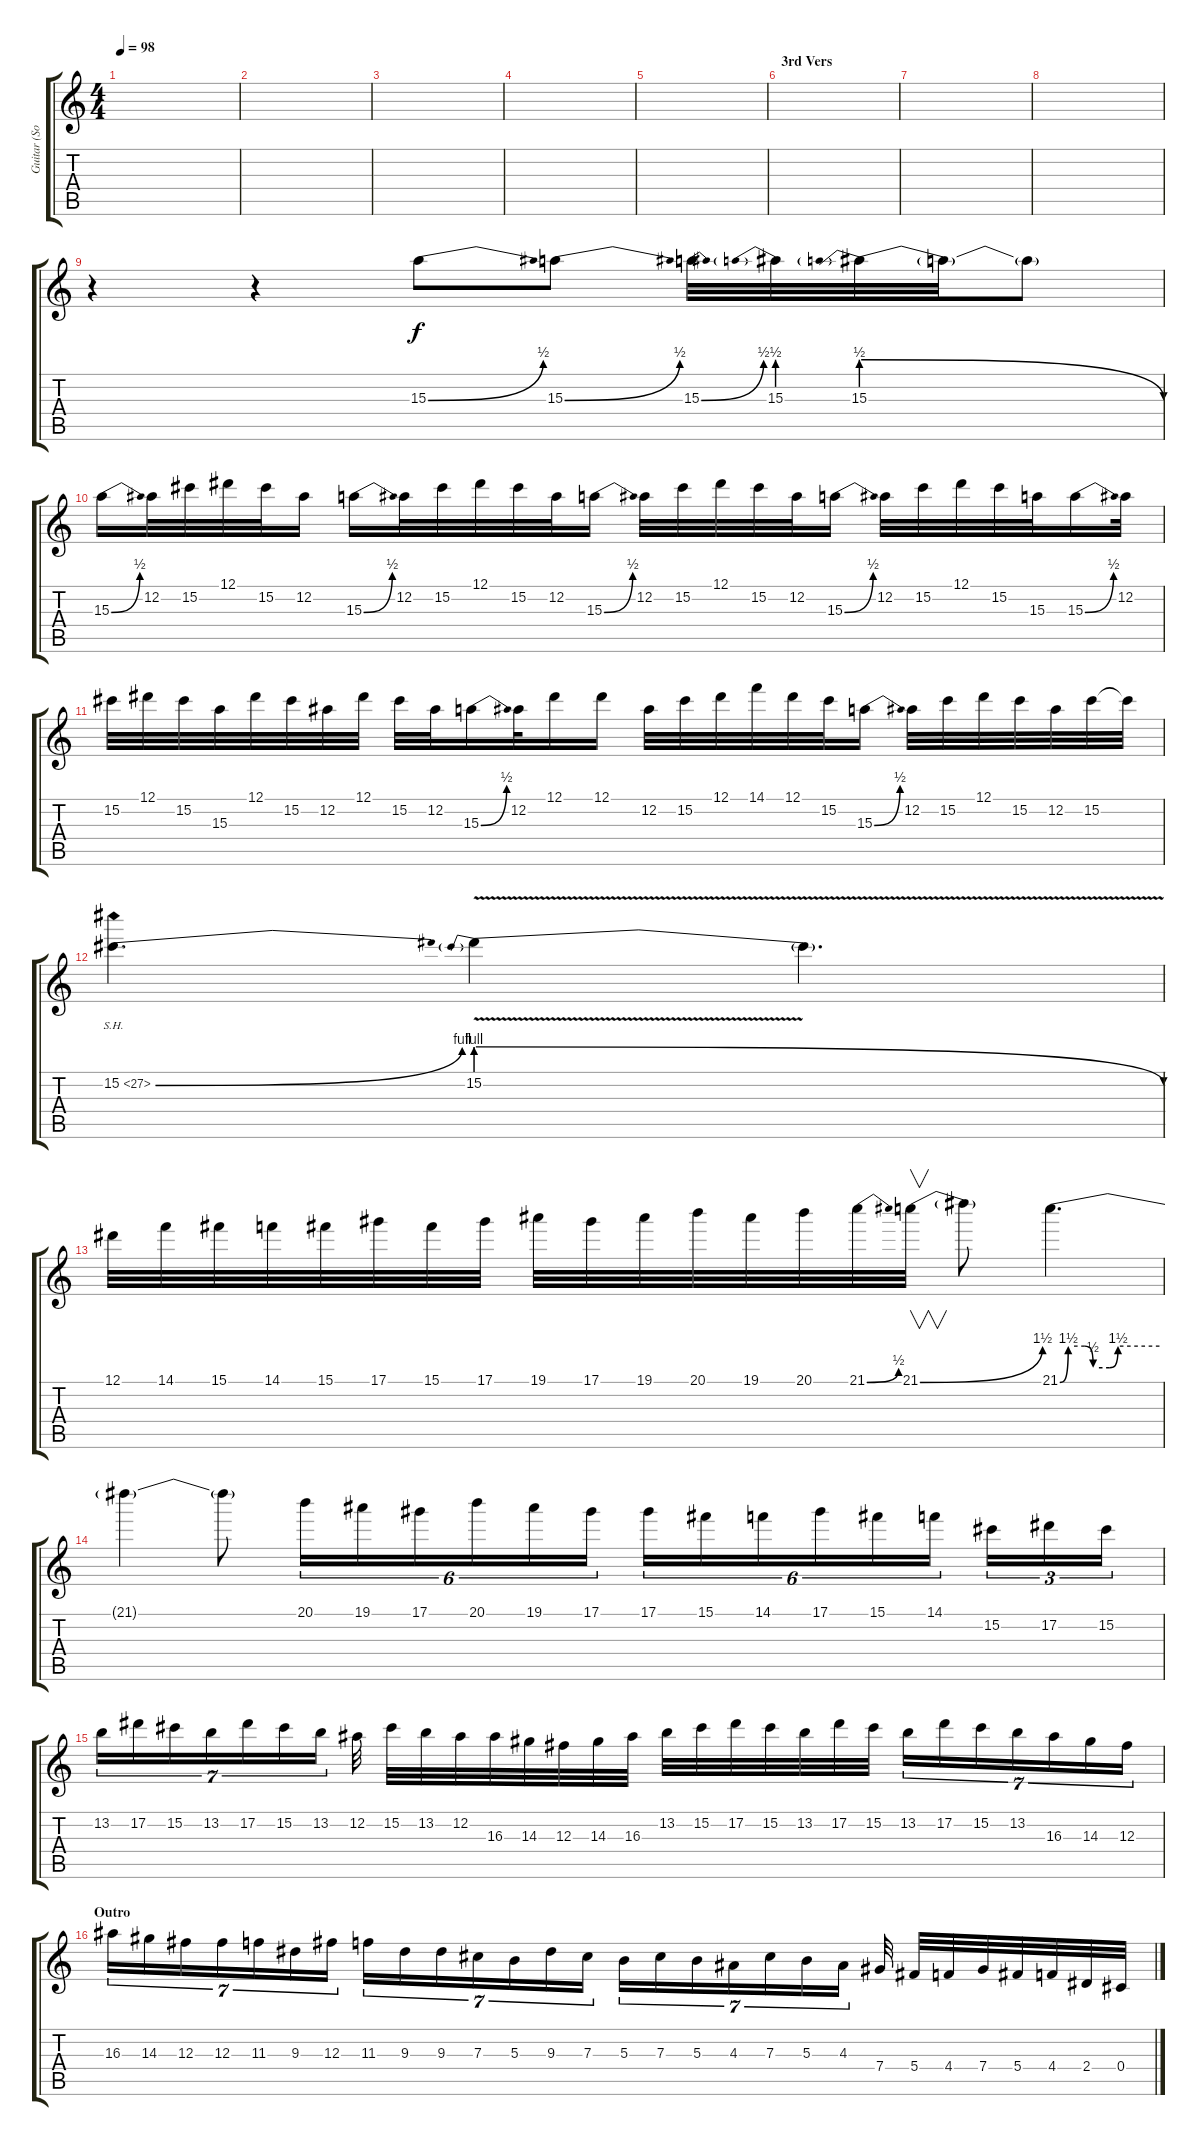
\track ("Guitar (Solo)" "Guitar (So") {instrument distortionguitar}
\staff {score tabs}
\tuning (Eb4 Bb3 Gb3 Db3 Ab2 Eb2) {hide}
\ts (4 4)
\tempo 98
\clef g2
\ks c
|
|
|
|
|
\section ("" "3rd Vers")
|
|
|
r.4{volume 14} r.4 15.3{be (bend 0 0 60 2)}.8 15.3{be (bend 0 0 60 2)}.8 15.3{be (bend 0 0 60 2)}.32 15.3{be (prebend 0 2 60 2)}.32 15.3{be (prebendrelease 0 2 60 0)}.32 15.3{t}.32 15.3{t}.8 |
15.3{be (bend 0 0 60 2)}.16{volume 14} 12.2.32 15.2.32 12.1.32 15.2.32 12.2.16 15.3{be (bend 0 0 60 2)}.16 12.2.32 15.2.32 12.1.32 15.2.32 12.2.32 15.3{be (bend 0 0 60 2)}.16 12.2.32 15.2.32 12.1.32 15.2.32 12.2.32 15.3{be (bend 0 0 60 2)}.16 12.2.32 15.2.32 12.1.32 15.2.32 15.3.32 15.3{be (bend 0 0 60 2)}.16 12.2.32 |
15.2.32{volume 14} 12.1.32 15.2.32 15.3.32 12.1.32 15.2.32 12.2.32 12.1.32 15.2.32 12.2.32 15.3{be (bend 0 0 60 2)}.16 12.2.32 12.1.16 12.1.16 12.2.32 15.2.32 12.1.32 14.1.32 12.1.32 15.2.32 15.3{be (bend 0 0 60 2)}.16 12.2.32 15.2.32 12.1.32 15.2.32 12.2.32 15.2.32 15.2{t}.32 |
15.2{be (bend 0 0 60 4) sh 12}.4{d volume 14} 15.2{be (prebendrelease 0 4 60 0) v}.4 15.2{t}.4{d} |
12.1.32 14.1.32 15.1.32 14.1.32 15.1.32 17.1.32 15.1.32 17.1.32 19.1.32 17.1.32 19.1.32 20.1.32 19.1.32 20.1.32 21.1{be (bend 0 0 60 2)}.32 21.1{be (bend 0 0 60 6)}.32{v} 21.1{t}.8 21.1{be (custom 0 0 5 6 15 6 20 2 30 2 35 6 60 6)}.4{d} |
21.1{t}.4{volume 14} 21.1{t}.8 20.1.16{tu (6 4)} 19.1.16{tu (6 4)} 17.1.16{tu (6 4)} 20.1.16{tu (6 4)} 19.1.16{tu (6 4)} 17.1.16{tu (6 4)} 17.1.16{tu (6 4)} 15.1.16{tu (6 4)} 14.1.16{tu (6 4)} 17.1.16{tu (6 4)} 15.1.16{tu (6 4)} 14.1.16{tu (6 4)} 15.2.16{tu (3 2)} 17.2.16{tu (3 2)} 15.2.16{tu (3 2)} |
13.2.16{tu (7 4) volume 14} 17.2.16{tu (7 4)} 15.2.16{tu (7 4)} 13.2.16{tu (7 4)} 17.2.16{tu (7 4)} 15.2.16{tu (7 4)} 13.2.16{tu (7 4)} 12.2.32 15.2.32 13.2.32 12.2.32 16.3.32 14.3.32 12.3.32 14.3.32 16.3.32 13.2.32 15.2.32 17.2.32 15.2.32 13.2.32 17.2.32 15.2.32 13.2.16{tu (7 4)} 17.2.16{tu (7 4)} 15.2.16{tu (7 4)} 13.2.16{tu (7 4)} 16.3.16{tu (7 4)} 14.3.16{tu (7 4)} 12.3.16{tu (7 4)} |
\section ("" "Outro")
16.3.16{tu (7 4)} 14.3.16{tu (7 4)} 12.3.16{tu (7 4)} 12.3.16{tu (7 4)} 11.3.16{tu (7 4)} 9.3.16{tu (7 4)} 12.3.16{tu (7 4)} 11.3.16{tu (7 4)} 9.3.16{tu (7 4)} 9.3.16{tu (7 4)} 7.3.16{tu (7 4)} 5.3.16{tu (7 4)} 9.3.16{tu (7 4)} 7.3.16{tu (7 4)} 5.3.16{tu (7 4)} 7.3.16{tu (7 4)} 5.3.16{tu (7 4)} 4.3.16{tu (7 4)} 7.3.16{tu (7 4)} 5.3.16{tu (7 4)} 4.3.16{tu (7 4)} 7.4.32 5.4.32 4.4.32 7.4.32 5.4.32 4.4.32 2.4.32 0.4.32
